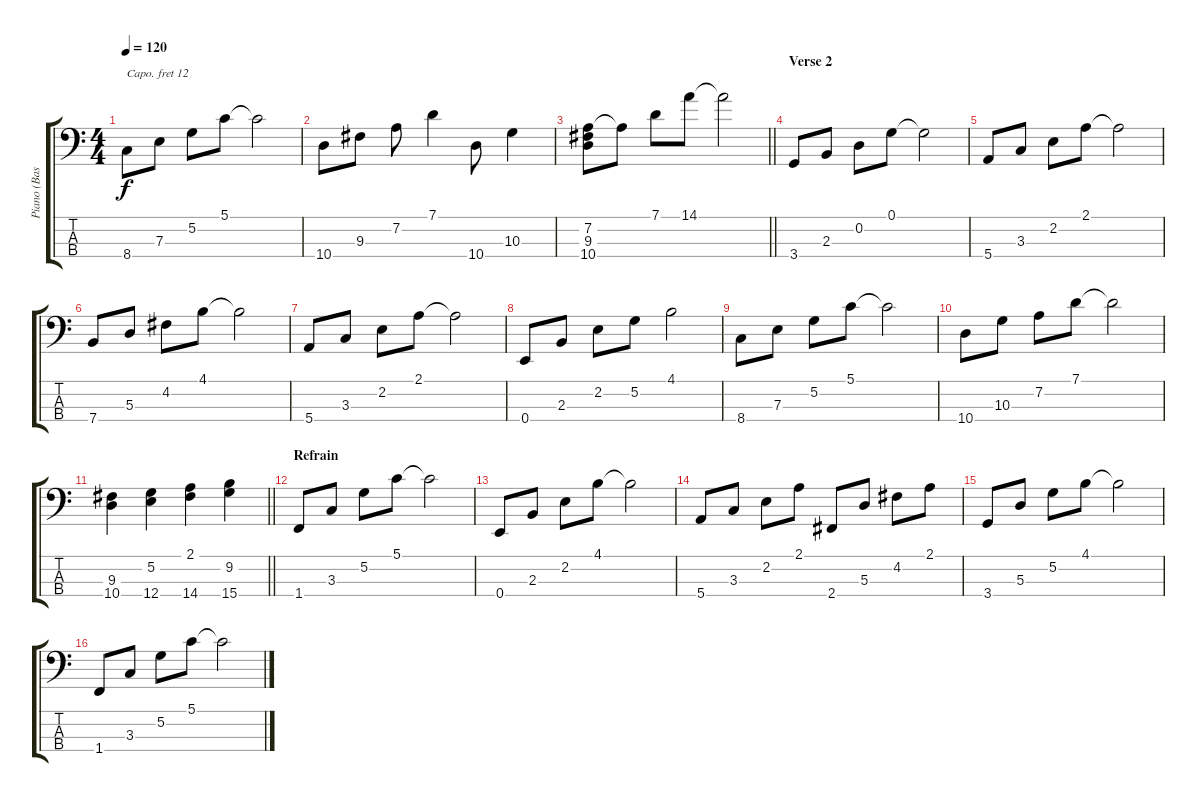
\track ("Piano (Bass)" "Piano (Bas") {instrument acousticgrandpiano}
\staff {score tabs}
\capo 12
\tuning (G2 D2 A1 E1) {hide}
\ts (4 4)
\tempo 120
\clef f4
\ks c
8.4.8{dy f} 7.3.8 5.2.8 5.1.8 5.1{t}.2 |
10.4.8 9.3.8 7.2.8 7.1.4 10.4.8 10.3.4 |
\barLineRight lightlight
(7.2 9.3 10.4).8 7.2{t}.8 7.1.8 14.1.8 14.1{t}.2 |
\section ("" "Verse 2")
3.4.8 2.3.8 0.2.8 0.1.8 0.1{t}.2 |
5.4.8 3.3.8 2.2.8 2.1.8 2.1{t}.2 |
7.4.8 5.3.8 4.2.8 4.1.8 4.1{t}.2 |
5.4.8 3.3.8 2.2.8 2.1.8 2.1{t}.2 |
0.4.8 2.3.8 2.2.8 5.2.8 4.1.2 |
8.4.8 7.3.8 5.2.8 5.1.8 5.1{t}.2 |
10.4.8 10.3.8 7.2.8 7.1.8 7.1{t}.2 |
\barLineRight lightlight
(9.3 10.4).4 (5.2 12.4).4 (2.1 14.4).4 (9.2 15.4).4 |
\section ("" "Refrain")
1.4.8 3.3.8 5.2.8 5.1.8 5.1{t}.2 |
0.4.8 2.3.8 2.2.8 4.1.8 4.1{t}.2 |
5.4.8 3.3.8 2.2.8 2.1.8 2.4.8 5.3.8 4.2.8 2.1.8 |
3.4.8 5.3.8 5.2.8 4.1.8 4.1{t}.2 |
1.4.8 3.3.8 5.2.8 5.1.8 5.1{t}.2
